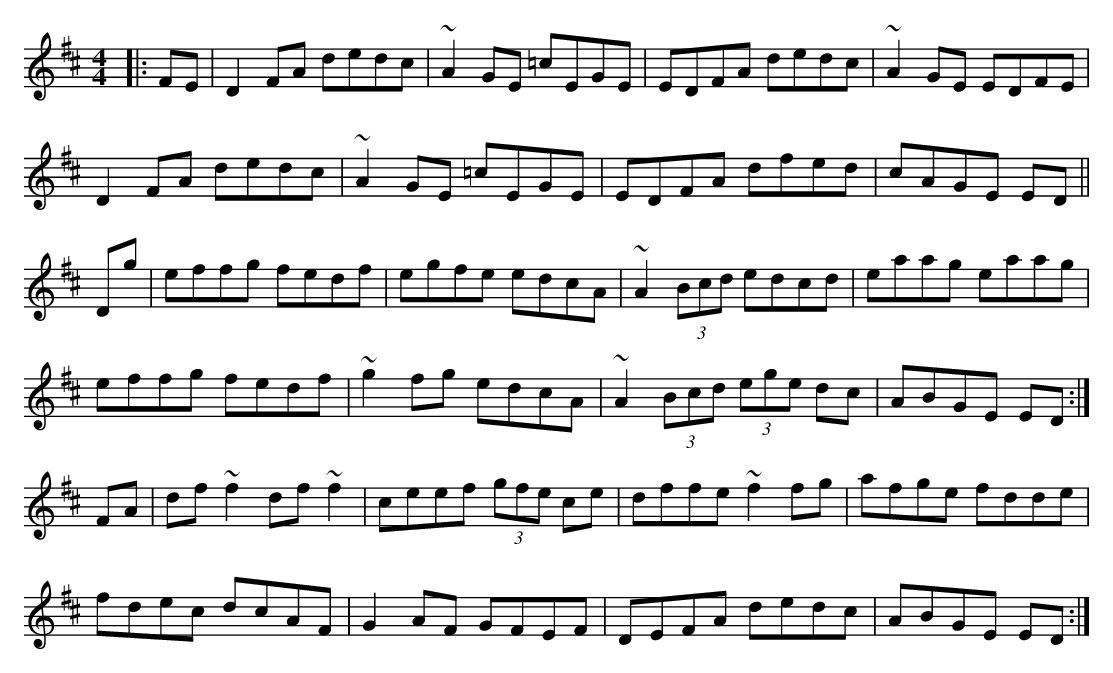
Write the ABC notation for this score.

X:1
M:4/4
K:D
|:FE|D2FA dedc|~A2GE =cEGE|EDFA dedc|~A2GE EDFE|
D2FA dedc|~A2GE =cEGE|EDFA dfed|cAGE ED||
Dg|effg fedf|egfe edcA|~A2 (3Bcd edcd|eaag eaag|
effg fedf|~g2fg edcA|~A2 (3Bcd (3ege dc|ABGE ED:|
FA|df~f2 df~f2|ceef (3gfe ce|dffe ~f2fg|afge fdde|
fdec dcAF|G2AF GFEF|DEFA dedc|ABGE ED:|
